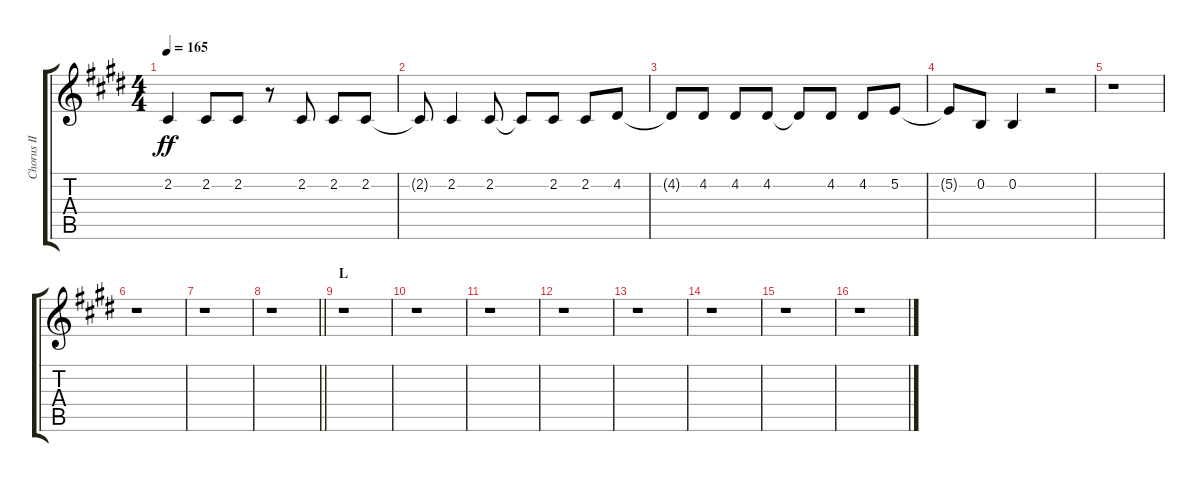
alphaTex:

\track ("Chorus II" "Chorus II") {instrument voiceoohs}
\staff {score tabs}
\tuning (E4 B3 G3 D3 A2 E2) {hide}
\ts (4 4)
\tempo 165
\clef g2
\ks e
2.2.4{dy ff} 2.2.8 2.2.8 r.8 2.2.8 2.2.8 2.2.8 |
2.2{t}.8 2.2.4 2.2.8 2.2{t}.8 2.2.8 2.2.8 4.2.8 |
4.2{t}.8 4.2.8 4.2.8 4.2.8 4.2{t}.8 4.2.8 4.2.8 5.2.8 |
5.2{t}.8 0.2.8 0.2.4 r.2 |
r.1 |
r.1 |
r.1 |
\barLineRight lightlight
r.1 |
\section ("" "L")
r.1 |
r.1 |
r.1 |
r.1 |
r.1 |
r.1 |
r.1 |
r.1
